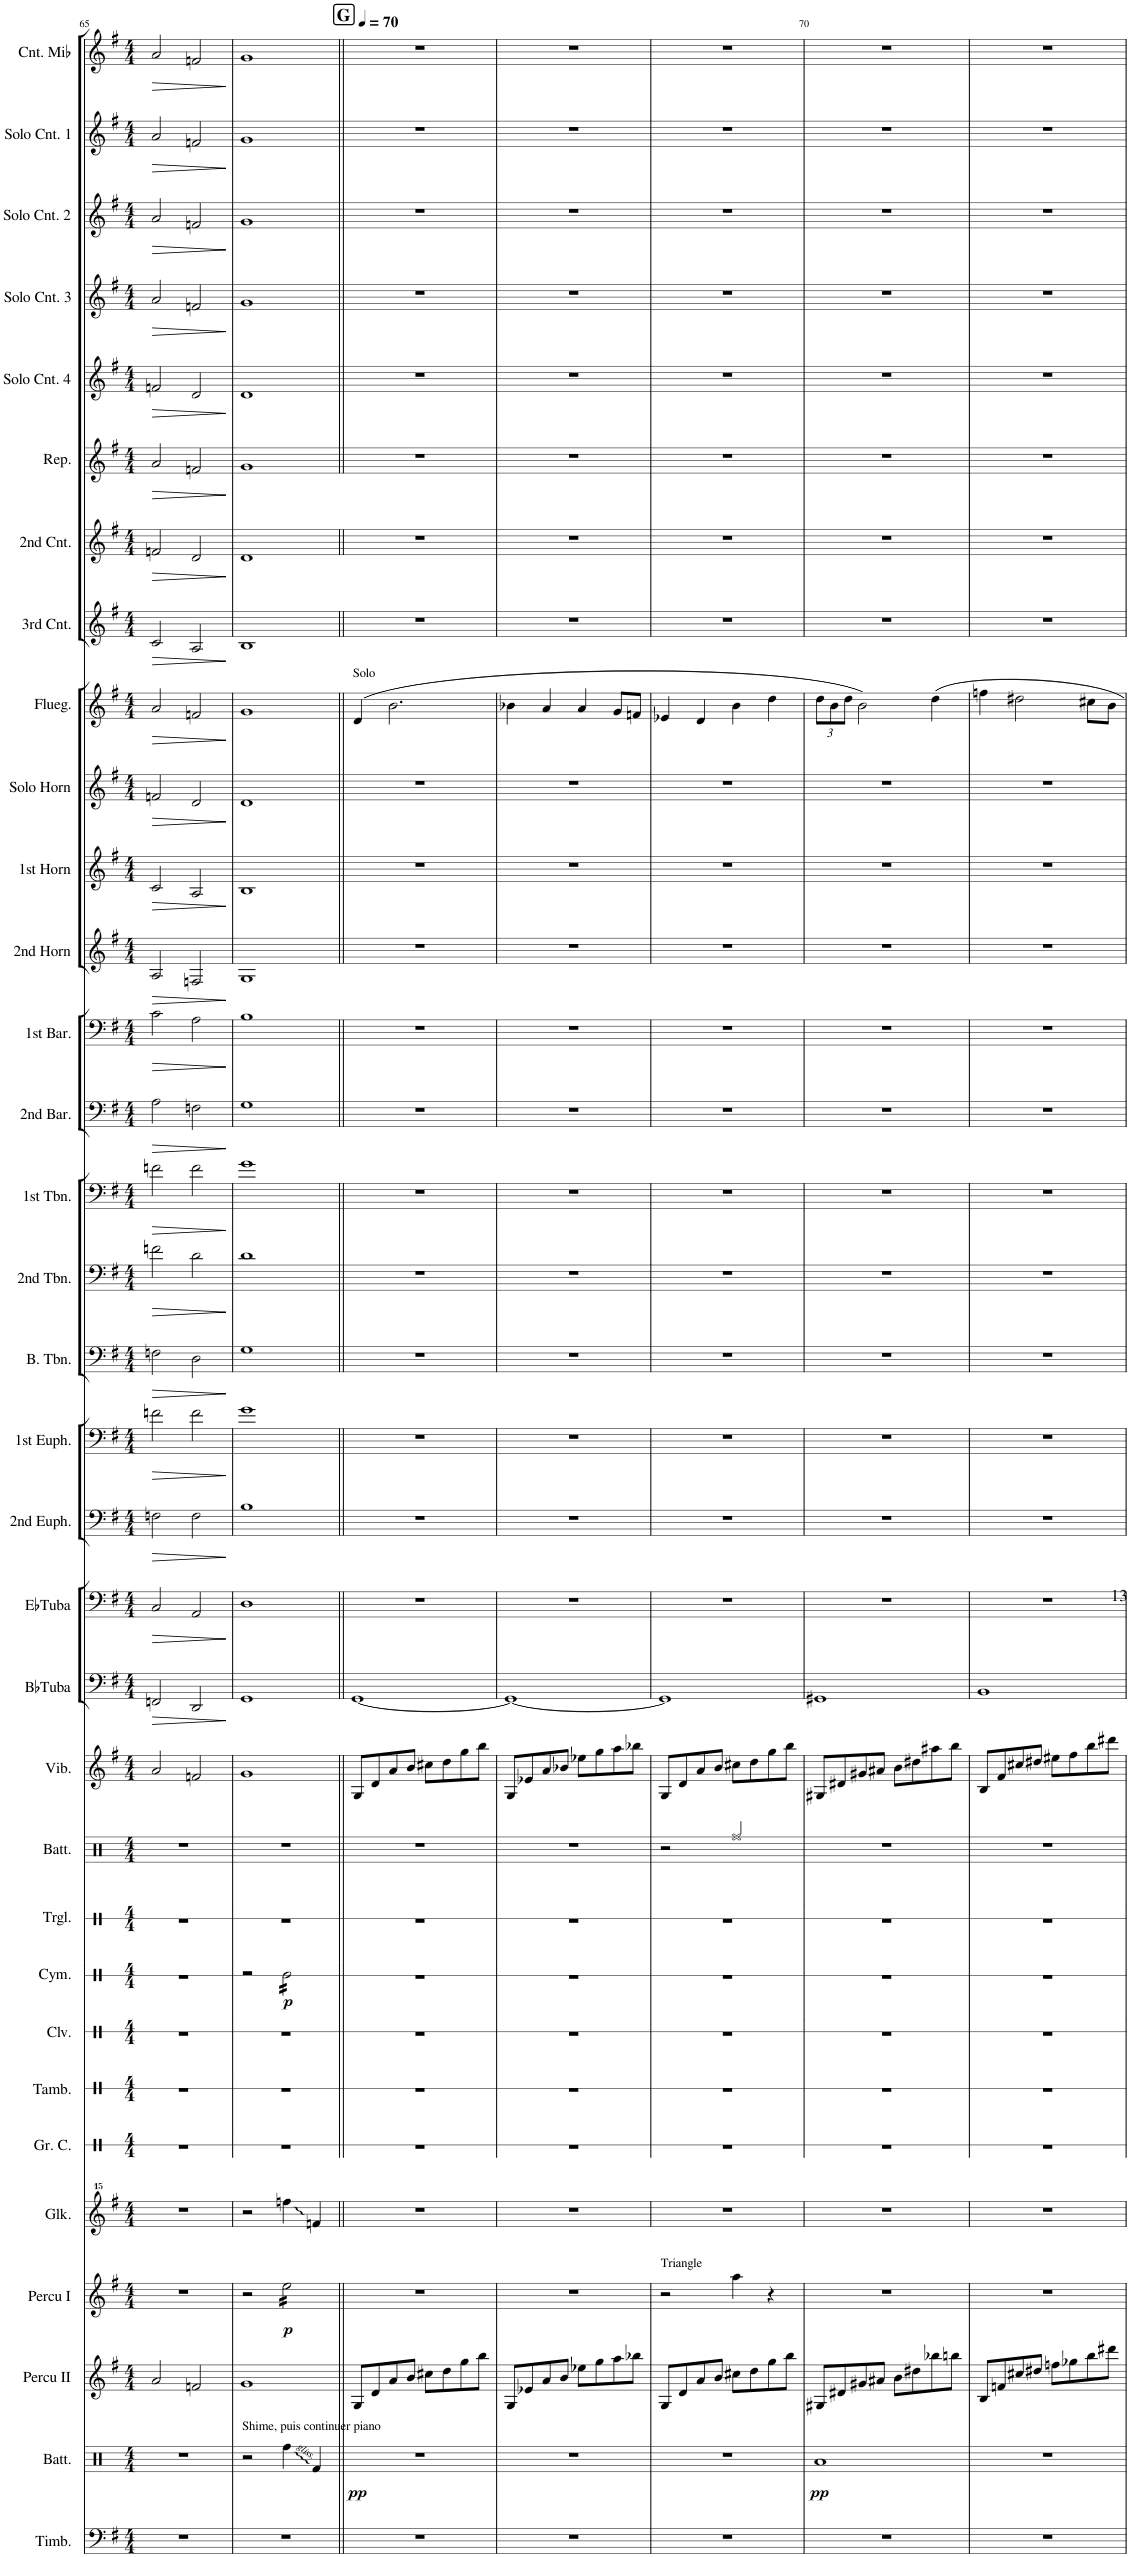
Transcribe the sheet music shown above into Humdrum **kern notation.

**kern	**kern	**dynam	**kern	**kern	**dynam	**kern	**kern	**kern	**kern	**kern	**dynam	**kern	**kern	**kern	**kern	**dynam	**kern	**dynam	**kern	**dynam	**kern	**dynam	**kern	**dynam	**kern	**dynam	**kern	**dynam	**kern	**dynam	**kern	**dynam	**kern	**dynam	**kern	**dynam	**kern	**dynam	**kern	**dynam	**kern	**dynam	**kern	**dynam	**kern	**dynam	**kern	**dynam	**kern	**dynam	**kern	**dynam	**kern	**dynam	**kern	**dynam
*part33	*part32	*part32	*part31	*part30	*part30	*part29	*part28	*part27	*part26	*part25	*part25	*part24	*part23	*part22	*part21	*part21	*part20	*part20	*part19	*part19	*part18	*part18	*part17	*part17	*part16	*part16	*part15	*part15	*part14	*part14	*part13	*part13	*part12	*part12	*part11	*part11	*part10	*part10	*part9	*part9	*part8	*part8	*part7	*part7	*part6	*part6	*part5	*part5	*part4	*part4	*part3	*part3	*part2	*part2	*part1	*part1
*staff33	*staff32	*staff32	*staff31	*staff30	*staff30	*staff29	*staff28	*staff27	*staff26	*staff25	*staff25	*staff24	*staff23	*staff22	*staff21	*staff21	*staff20	*staff20	*staff19	*staff19	*staff18	*staff18	*staff17	*staff17	*staff16	*staff16	*staff15	*staff15	*staff14	*staff14	*staff13	*staff13	*staff12	*staff12	*staff11	*staff11	*staff10	*staff10	*staff9	*staff9	*staff8	*staff8	*staff7	*staff7	*staff6	*staff6	*staff5	*staff5	*staff4	*staff4	*staff3	*staff3	*staff2	*staff2	*staff1	*staff1
*I"Timbales	*I"Batterie	*	*I"Percu II	*I"Percu I	*	*I"Glockenspiel	*I"Grosse caisse	*I"Tambourin	*I"Claves	*I"Cymbale	*	*I"Triangle	*I"Batterie	*I"Vibraphone	*I"BbTuba	*	*I"EbTuba	*	*I"2nd Euphonium	*	*I"1st Euphonium	*	*I"Bass Trombone	*	*I"2nd Trombone	*	*I"1st Trombone	*	*I"2nd Baryton	*	*I"1st Baryton	*	*I"2nd Horn	*	*I"1st Horn	*	*I"Solo Horn	*	*I"Fluegelhorn	*	*I"3rd Cornet	*	*I"2nd Cornet	*	*I"Repiano	*	*I"Solo Cornet 4	*	*I"Solo Cornet 3	*	*I"Solo Cornet 2	*	*I"Solo Cornet 1	*	*I"Cornet en Mib	*
*I'Timb.	*I'Batt.	*	*I'Percu II	*I'Percu I	*	*I'Glk.	*I'Gr. C.	*I'Tamb.	*I'Clv.	*I'Cym.	*	*I'Trgl.	*I'Batt.	*I'Vib.	*I'BbTuba	*	*I'EbTuba	*	*I'2nd Euph.	*	*I'1st Euph.	*	*I'B. Tbn.	*	*I'2nd Tbn.	*	*I'1st Tbn.	*	*I'2nd Bar.	*	*I'1st Bar.	*	*I'2nd Horn	*	*I'1st Horn	*	*I'Solo Horn	*	*I'Flueg.	*	*I'3rd Cnt.	*	*I'2nd Cnt.	*	*I'Rep.	*	*I'Solo Cnt. 4	*	*I'Solo Cnt. 3	*	*I'Solo Cnt. 2	*	*I'Solo Cnt. 1	*	*I'Cnt. Mib	*
!!LO:PB:g=z
*clefF4	*clefX	*	*clefG2	*clefG2	*	*clefG^^2	*clefX	*clefX	*clefX	*clefX	*	*clefX	*clefX	*clefG2	*clefF4	*	*clefF4	*	*clefF4	*	*clefF4	*	*clefF4	*	*clefF4	*	*clefF4	*	*clefF4	*	*clefF4	*	*clefG2	*	*clefG2	*	*clefG2	*	*clefG2	*	*clefG2	*	*clefG2	*	*clefG2	*	*clefG2	*	*clefG2	*	*clefG2	*	*clefG2	*	*clefG2	*
*	*	*	*	*	*	*	*	*	*	*	*	*	*	*	*	*	*	*	*	*	*	*	*	*	*	*	*	*	*ITrd4c7	*	*ITrd4c7	*	*ITrd4c7	*	*ITrd4c7	*	*ITrd4c7	*	*ITrd1c2	*	*ITrd1c2	*	*ITrd1c2	*	*ITrd1c2	*	*ITrd1c2	*	*ITrd1c2	*	*ITrd1c2	*	*ITrd1c2	*	*ITrd1c2	*
*k[f#]	*k[]	*	*k[f#]	*k[f#]	*	*k[f#]	*k[]	*k[]	*k[]	*k[]	*	*k[]	*k[]	*k[f#]	*k[f#]	*	*k[f#]	*	*k[f#]	*	*k[f#]	*	*k[f#]	*	*k[f#]	*	*k[f#]	*	*k[f#]	*	*k[f#]	*	*k[f#]	*	*k[f#]	*	*k[f#]	*	*k[f#]	*	*k[f#]	*	*k[f#]	*	*k[f#]	*	*k[f#]	*	*k[f#]	*	*k[f#]	*	*k[f#]	*	*k[f#]	*
*M4/4	*M4/4	*	*M4/4	*M4/4	*	*M4/4	*M4/4	*M4/4	*M4/4	*M4/4	*	*M4/4	*M4/4	*M4/4	*M4/4	*	*M4/4	*	*M4/4	*	*M4/4	*	*M4/4	*	*M4/4	*	*M4/4	*	*M4/4	*	*M4/4	*	*M4/4	*	*M4/4	*	*M4/4	*	*M4/4	*	*M4/4	*	*M4/4	*	*M4/4	*	*M4/4	*	*M4/4	*	*M4/4	*	*M4/4	*	*M4/4	*
=65	=65	=65	=65	=65	=65	=65	=65	=65	=65	=65	=65	=65	=65	=65	=65	=65	=65	=65	=65	=65	=65	=65	=65	=65	=65	=65	=65	=65	=65	=65	=65	=65	=65	=65	=65	=65	=65	=65	=65	=65	=65	=65	=65	=65	=65	=65	=65	=65	=65	=65	=65	=65	=65	=65	=65	=65
!	!	!	!	!	!	!	!	!	!	!	!	!	!	!	!	!LO:HP:b	!	!LO:HP:b	!	!LO:HP:b	!	!LO:HP:b	!	!LO:HP:b	!	!LO:HP:b	!	!LO:HP:b	!	!LO:HP:b	!	!LO:HP:b	!	!LO:HP:b	!	!LO:HP:b	!	!LO:HP:b	!	!LO:HP:b	!	!LO:HP:b	!	!LO:HP:b	!	!LO:HP:b	!	!LO:HP:b	!	!LO:HP:b	!	!LO:HP:b	!	!LO:HP:b	!	!LO:HP:b
1r	1r	.	2a/	1r	.	1r	1r	1r	1r	1r	.	1r	1r	2a/	2FFn/	>	2C/	>	2Fn\	>	2fn\	>	2Fn\	>	2fn\	>	2fn\	>	2A\	>	2c\	>	2A/	>	2c/	>	2fn/	>	2a/	>	2c/	>	2fn/	>	2a/	>	2fn/	>	2a/	>	2a/	>	2a/	>	2a/	>
.	.	.	2fn/	.	.	.	.	.	.	.	.	.	.	2fn/	2DD/	.	2AA/	.	2F\	.	2f\	.	2D\	.	2d\	.	2f\	.	2Fn\	.	2A\	.	2Fn/	.	2A/	.	2d/	.	2fn/	.	2A/	.	2d/	.	2fn/	.	2d/	.	2fn/	.	2fn/	.	2fn/	.	2fn/	.
.	.	.	.	.	.	.	.	.	.	.	.	.	.	.	.	]	.	]	.	]	.	]	.	]	.	]	.	]	.	]	.	]	.	]	.	]	.	]	.	]	.	]	.	]	.	]	.	]	.	]	.	]	.	]	.	]
=66	=66	=66	=66	=66	=66	=66	=66	=66	=66	=66	=66	=66	=66	=66	=66	=66	=66	=66	=66	=66	=66	=66	=66	=66	=66	=66	=66	=66	=66	=66	=66	=66	=66	=66	=66	=66	=66	=66	=66	=66	=66	=66	=66	=66	=66	=66	=66	=66	=66	=66	=66	=66	=66	=66	=66	=66
!	!LO:TX:a:t=Shime, puis continuer piano	!	!	!	!	!	!	!	!	!	!	!	!	!	!	!	!	!	!	!	!	!	!	!	!	!	!	!	!	!	!	!	!	!	!	!	!	!	!	!	!	!	!	!	!	!	!	!	!	!	!	!	!	!	!	!
1r	2r	.	1g	2r	.	2r	1r	1r	1r	2r	.	1r	1r	1g	1GG	.	1D	.	1B	.	1g	.	1G	.	1d	.	1g	.	1G	.	1B	.	1G	.	1B	.	1d	.	1g	.	1B	.	1d	.	1g	.	1d	.	1g	.	1g	.	1g	.	1g	.
!	!	!	!	!	!LO:DY:b	!	!	!	!	!	!LO:DY:b	!	!	!	!	!	!	!	!	!	!	!	!	!	!	!	!	!	!	!	!	!	!	!	!	!	!	!	!	!	!	!	!	!	!	!	!	!	!	!	!	!	!	!	!	!
*	*	*	*	*tremolo	*	*	*	*	*	*	*	*	*	*	*	*	*	*	*	*	*	*	*	*	*	*	*	*	*	*	*	*	*	*	*	*	*	*	*	*	*	*	*	*	*	*	*	*	*	*	*	*	*	*	*	*
*	*	*	*	*	*	*	*	*	*	*tremolo	*	*	*	*	*	*	*	*	*	*	*	*	*	*	*	*	*	*	*	*	*	*	*	*	*	*	*	*	*	*	*	*	*	*	*	*	*	*	*	*	*	*	*	*	*	*
.	4Rff\	.	.	16ee\LL	p	4ffffn\	.	.	.	16Re\LL	p	.	.	.	.	.	.	.	.	.	.	.	.	.	.	.	.	.	.	.	.	.	.	.	.	.	.	.	.	.	.	.	.	.	.	.	.	.	.	.	.	.	.	.	.	.
.	.	.	.	16ee\	.	.	.	.	.	16Re\	.	.	.	.	.	.	.	.	.	.	.	.	.	.	.	.	.	.	.	.	.	.	.	.	.	.	.	.	.	.	.	.	.	.	.	.	.	.	.	.	.	.	.	.	.	.
.	.	.	.	16ee\	.	.	.	.	.	16Re\	.	.	.	.	.	.	.	.	.	.	.	.	.	.	.	.	.	.	.	.	.	.	.	.	.	.	.	.	.	.	.	.	.	.	.	.	.	.	.	.	.	.	.	.	.	.
.	.	.	.	16ee\	.	.	.	.	.	16Re\	.	.	.	.	.	.	.	.	.	.	.	.	.	.	.	.	.	.	.	.	.	.	.	.	.	.	.	.	.	.	.	.	.	.	.	.	.	.	.	.	.	.	.	.	.	.
.	4Rf/	.	.	16ee\	.	4fffn/	.	.	.	16Re\	.	.	.	.	.	.	.	.	.	.	.	.	.	.	.	.	.	.	.	.	.	.	.	.	.	.	.	.	.	.	.	.	.	.	.	.	.	.	.	.	.	.	.	.	.	.
.	.	.	.	16ee\	.	.	.	.	.	16Re\	.	.	.	.	.	.	.	.	.	.	.	.	.	.	.	.	.	.	.	.	.	.	.	.	.	.	.	.	.	.	.	.	.	.	.	.	.	.	.	.	.	.	.	.	.	.
.	.	.	.	16ee\	.	.	.	.	.	16Re\	.	.	.	.	.	.	.	.	.	.	.	.	.	.	.	.	.	.	.	.	.	.	.	.	.	.	.	.	.	.	.	.	.	.	.	.	.	.	.	.	.	.	.	.	.	.
.	.	.	.	16ee\JJ	.	.	.	.	.	16Re\JJ	.	.	.	.	.	.	.	.	.	.	.	.	.	.	.	.	.	.	.	.	.	.	.	.	.	.	.	.	.	.	.	.	.	.	.	.	.	.	.	.	.	.	.	.	.	.
*	*	*	*	*	*	*	*	*	*	*Xtremolo	*	*	*	*	*	*	*	*	*	*	*	*	*	*	*	*	*	*	*	*	*	*	*	*	*	*	*	*	*	*	*	*	*	*	*	*	*	*	*	*	*	*	*	*	*	*
*	*	*	*	*Xtremolo	*	*	*	*	*	*	*	*	*	*	*	*	*	*	*	*	*	*	*	*	*	*	*	*	*	*	*	*	*	*	*	*	*	*	*	*	*	*	*	*	*	*	*	*	*	*	*	*	*	*	*	*
=67||	=67||	=67||	=67||	=67||	=67||	=67||	=67||	=67||	=67||	=67||	=67||	=67||	=67||	=67||	=67||	=67||	=67||	=67||	=67||	=67||	=67||	=67||	=67||	=67||	=67||	=67||	=67||	=67||	=67||	=67||	=67||	=67||	=67||	=67||	=67||	=67||	=67||	=67||	=67||	=67||	=67||	=67||	=67||	=67||	=67||	=67||	=67||	=67||	=67||	=67||	=67||	=67||	=67||	=67||	=67||	=67||
!!LO:REH:place=s1:a:B:cj:fs=14:t=G
*	*	*	*	*	*	*	*	*	*	*	*	*	*	*	*	*	*	*	*	*	*	*	*	*	*	*	*	*	*	*	*	*	*	*	*	*	*	*	*	*	*	*	*	*	*	*	*	*	*	*	*	*	*	*	*MM70	*
!	!	!	!	!	!	!	!	!	!	!	!	!	!	!	!	!	!	!	!	!	!	!	!	!	!	!	!	!	!	!	!	!	!	!	!	!	!	!	!LO:TX:a:t=Solo	!	!	!	!	!	!	!	!	!	!	!	!	!	!	!	!	!
!	!	!LO:DY:b	!	!	!	!	!	!	!	!	!	!	!	!	!	!	!	!	!	!	!	!	!	!	!	!	!	!	!	!	!	!	!	!	!	!	!	!	!	!	!	!	!	!	!	!	!	!	!	!	!	!	!	!	!	!
1r	1r	pp	8G/L	1r	.	1r	1r	1r	1r	1r	.	1r	1r	8G/L	[1GG	.	1r	.	1r	.	1r	.	1r	.	1r	.	1r	.	1r	.	1r	.	1r	.	1r	.	1r	.	(4d/	.	1r	.	1r	.	1r	.	1r	.	1r	.	1r	.	1r	.	1r	.
.	.	.	8d/	.	.	.	.	.	.	.	.	.	.	8d/	.	.	.	.	.	.	.	.	.	.	.	.	.	.	.	.	.	.	.	.	.	.	.	.	.	.	.	.	.	.	.	.	.	.	.	.	.	.	.	.	.	.
.	.	.	8a/	.	.	.	.	.	.	.	.	.	.	8a/	.	.	.	.	.	.	.	.	.	.	.	.	.	.	.	.	.	.	.	.	.	.	.	.	2.b\	.	.	.	.	.	.	.	.	.	.	.	.	.	.	.	.	.
.	.	.	8b/J	.	.	.	.	.	.	.	.	.	.	8b/J	.	.	.	.	.	.	.	.	.	.	.	.	.	.	.	.	.	.	.	.	.	.	.	.	.	.	.	.	.	.	.	.	.	.	.	.	.	.	.	.	.	.
.	.	.	8cc#X\L	.	.	.	.	.	.	.	.	.	.	8cc#X\L	.	.	.	.	.	.	.	.	.	.	.	.	.	.	.	.	.	.	.	.	.	.	.	.	.	.	.	.	.	.	.	.	.	.	.	.	.	.	.	.	.	.
.	.	.	8dd\	.	.	.	.	.	.	.	.	.	.	8dd\	.	.	.	.	.	.	.	.	.	.	.	.	.	.	.	.	.	.	.	.	.	.	.	.	.	.	.	.	.	.	.	.	.	.	.	.	.	.	.	.	.	.
.	.	.	8gg\	.	.	.	.	.	.	.	.	.	.	8gg\	.	.	.	.	.	.	.	.	.	.	.	.	.	.	.	.	.	.	.	.	.	.	.	.	.	.	.	.	.	.	.	.	.	.	.	.	.	.	.	.	.	.
.	.	.	8bb\J	.	.	.	.	.	.	.	.	.	.	8bb\J	.	.	.	.	.	.	.	.	.	.	.	.	.	.	.	.	.	.	.	.	.	.	.	.	.	.	.	.	.	.	.	.	.	.	.	.	.	.	.	.	.	.
=68	=68	=68	=68	=68	=68	=68	=68	=68	=68	=68	=68	=68	=68	=68	=68	=68	=68	=68	=68	=68	=68	=68	=68	=68	=68	=68	=68	=68	=68	=68	=68	=68	=68	=68	=68	=68	=68	=68	=68	=68	=68	=68	=68	=68	=68	=68	=68	=68	=68	=68	=68	=68	=68	=68	=68	=68
1r	1r	.	8G/L	1r	.	1r	1r	1r	1r	1r	.	1r	1r	8G/L	1GG_	.	1r	.	1r	.	1r	.	1r	.	1r	.	1r	.	1r	.	1r	.	1r	.	1r	.	1r	.	4b-X\	.	1r	.	1r	.	1r	.	1r	.	1r	.	1r	.	1r	.	1r	.
.	.	.	8e-X/	.	.	.	.	.	.	.	.	.	.	8e-X/	.	.	.	.	.	.	.	.	.	.	.	.	.	.	.	.	.	.	.	.	.	.	.	.	.	.	.	.	.	.	.	.	.	.	.	.	.	.	.	.	.	.
.	.	.	8a/	.	.	.	.	.	.	.	.	.	.	8a/	.	.	.	.	.	.	.	.	.	.	.	.	.	.	.	.	.	.	.	.	.	.	.	.	4a/	.	.	.	.	.	.	.	.	.	.	.	.	.	.	.	.	.
.	.	.	8b/J	.	.	.	.	.	.	.	.	.	.	8b-X/J	.	.	.	.	.	.	.	.	.	.	.	.	.	.	.	.	.	.	.	.	.	.	.	.	.	.	.	.	.	.	.	.	.	.	.	.	.	.	.	.	.	.
.	.	.	8ee-X\L	.	.	.	.	.	.	.	.	.	.	8ee-X\L	.	.	.	.	.	.	.	.	.	.	.	.	.	.	.	.	.	.	.	.	.	.	.	.	4a/	.	.	.	.	.	.	.	.	.	.	.	.	.	.	.	.	.
.	.	.	8gg\	.	.	.	.	.	.	.	.	.	.	8gg\	.	.	.	.	.	.	.	.	.	.	.	.	.	.	.	.	.	.	.	.	.	.	.	.	.	.	.	.	.	.	.	.	.	.	.	.	.	.	.	.	.	.
.	.	.	8aa\	.	.	.	.	.	.	.	.	.	.	8aa\	.	.	.	.	.	.	.	.	.	.	.	.	.	.	.	.	.	.	.	.	.	.	.	.	8g/L	.	.	.	.	.	.	.	.	.	.	.	.	.	.	.	.	.
.	.	.	8bb-X\J	.	.	.	.	.	.	.	.	.	.	8bb-X\J	.	.	.	.	.	.	.	.	.	.	.	.	.	.	.	.	.	.	.	.	.	.	.	.	8fn/J	.	.	.	.	.	.	.	.	.	.	.	.	.	.	.	.	.
=69	=69	=69	=69	=69	=69	=69	=69	=69	=69	=69	=69	=69	=69	=69	=69	=69	=69	=69	=69	=69	=69	=69	=69	=69	=69	=69	=69	=69	=69	=69	=69	=69	=69	=69	=69	=69	=69	=69	=69	=69	=69	=69	=69	=69	=69	=69	=69	=69	=69	=69	=69	=69	=69	=69	=69	=69
!	!	!	!	!LO:TX:a:t=Triangle	!	!	!	!	!	!	!	!	!	!	!	!	!	!	!	!	!	!	!	!	!	!	!	!	!	!	!	!	!	!	!	!	!	!	!	!	!	!	!	!	!	!	!	!	!	!	!	!	!	!	!	!
1r	1r	.	8G/L	2r	.	1r	1r	1r	1r	1r	.	1r	2r	8G/L	1GG]	.	1r	.	1r	.	1r	.	1r	.	1r	.	1r	.	1r	.	1r	.	1r	.	1r	.	1r	.	4e-X/	.	1r	.	1r	.	1r	.	1r	.	1r	.	1r	.	1r	.	1r	.
.	.	.	8d/	.	.	.	.	.	.	.	.	.	.	8d/	.	.	.	.	.	.	.	.	.	.	.	.	.	.	.	.	.	.	.	.	.	.	.	.	.	.	.	.	.	.	.	.	.	.	.	.	.	.	.	.	.	.
.	.	.	8a/	.	.	.	.	.	.	.	.	.	.	8a/	.	.	.	.	.	.	.	.	.	.	.	.	.	.	.	.	.	.	.	.	.	.	.	.	4d/	.	.	.	.	.	.	.	.	.	.	.	.	.	.	.	.	.
.	.	.	8b/J	.	.	.	.	.	.	.	.	.	.	8b/J	.	.	.	.	.	.	.	.	.	.	.	.	.	.	.	.	.	.	.	.	.	.	.	.	.	.	.	.	.	.	.	.	.	.	.	.	.	.	.	.	.	.
.	.	.	8cc#X\L	4aa\	.	.	.	.	.	.	.	.	2Rff/	8cc#X\L	.	.	.	.	.	.	.	.	.	.	.	.	.	.	.	.	.	.	.	.	.	.	.	.	4b\	.	.	.	.	.	.	.	.	.	.	.	.	.	.	.	.	.
.	.	.	8dd\	.	.	.	.	.	.	.	.	.	.	8dd\	.	.	.	.	.	.	.	.	.	.	.	.	.	.	.	.	.	.	.	.	.	.	.	.	.	.	.	.	.	.	.	.	.	.	.	.	.	.	.	.	.	.
.	.	.	8gg\	4r	.	.	.	.	.	.	.	.	.	8gg\	.	.	.	.	.	.	.	.	.	.	.	.	.	.	.	.	.	.	.	.	.	.	.	.	4dd\	.	.	.	.	.	.	.	.	.	.	.	.	.	.	.	.	.
.	.	.	8bb\J	.	.	.	.	.	.	.	.	.	.	8bb\J	.	.	.	.	.	.	.	.	.	.	.	.	.	.	.	.	.	.	.	.	.	.	.	.	.	.	.	.	.	.	.	.	.	.	.	.	.	.	.	.	.	.
=70	=70	=70	=70	=70	=70	=70	=70	=70	=70	=70	=70	=70	=70	=70	=70	=70	=70	=70	=70	=70	=70	=70	=70	=70	=70	=70	=70	=70	=70	=70	=70	=70	=70	=70	=70	=70	=70	=70	=70	=70	=70	=70	=70	=70	=70	=70	=70	=70	=70	=70	=70	=70	=70	=70	=70	=70
*	*	*	*	*	*	*	*	*	*	*	*	*	*	*	*	*	*	*	*	*	*	*	*	*	*	*	*	*	*	*	*	*	*	*	*	*	*	*	*Xbrackettup	*	*	*	*	*	*	*	*	*	*	*	*	*	*	*	*	*
!	!	!LO:DY:b	!	!	!	!	!	!	!	!	!	!	!	!	!	!	!	!	!	!	!	!	!	!	!	!	!	!	!	!	!	!	!	!	!	!	!	!	!	!	!	!	!	!	!	!	!	!	!	!	!	!	!	!	!	!
1r	1Ra	pp	8G#X/L	1r	.	1r	1r	1r	1r	1r	.	1r	1r	8G#X/L	1GG#X	.	1r	.	1r	.	1r	.	1r	.	1r	.	1r	.	1r	.	1r	.	1r	.	1r	.	1r	.	12dd\L	.	1r	.	1r	.	1r	.	1r	.	1r	.	1r	.	1r	.	1r	.
.	.	.	.	.	.	.	.	.	.	.	.	.	.	.	.	.	.	.	.	.	.	.	.	.	.	.	.	.	.	.	.	.	.	.	.	.	.	.	12b\	.	.	.	.	.	.	.	.	.	.	.	.	.	.	.	.	.
.	.	.	8d#X/	.	.	.	.	.	.	.	.	.	.	8d#X/	.	.	.	.	.	.	.	.	.	.	.	.	.	.	.	.	.	.	.	.	.	.	.	.	.	.	.	.	.	.	.	.	.	.	.	.	.	.	.	.	.	.
.	.	.	.	.	.	.	.	.	.	.	.	.	.	.	.	.	.	.	.	.	.	.	.	.	.	.	.	.	.	.	.	.	.	.	.	.	.	.	12dd\J	.	.	.	.	.	.	.	.	.	.	.	.	.	.	.	.	.
.	.	.	8g#X/	.	.	.	.	.	.	.	.	.	.	8g#X/	.	.	.	.	.	.	.	.	.	.	.	.	.	.	.	.	.	.	.	.	.	.	.	.	2b\)	.	.	.	.	.	.	.	.	.	.	.	.	.	.	.	.	.
.	.	.	8a#X/J	.	.	.	.	.	.	.	.	.	.	8a#X/J	.	.	.	.	.	.	.	.	.	.	.	.	.	.	.	.	.	.	.	.	.	.	.	.	.	.	.	.	.	.	.	.	.	.	.	.	.	.	.	.	.	.
.	.	.	8b\L	.	.	.	.	.	.	.	.	.	.	8b\L	.	.	.	.	.	.	.	.	.	.	.	.	.	.	.	.	.	.	.	.	.	.	.	.	.	.	.	.	.	.	.	.	.	.	.	.	.	.	.	.	.	.
.	.	.	8dd#X\	.	.	.	.	.	.	.	.	.	.	8dd#X\	.	.	.	.	.	.	.	.	.	.	.	.	.	.	.	.	.	.	.	.	.	.	.	.	.	.	.	.	.	.	.	.	.	.	.	.	.	.	.	.	.	.
.	.	.	8bb-X\	.	.	.	.	.	.	.	.	.	.	8aa#X\	.	.	.	.	.	.	.	.	.	.	.	.	.	.	.	.	.	.	.	.	.	.	.	.	4dd\	.	.	.	.	.	.	.	.	.	.	.	.	.	.	.	.	.
.	.	.	8bbn\J	.	.	.	.	.	.	.	.	.	.	8bb\J	.	.	.	.	.	.	.	.	.	.	.	.	.	.	.	.	.	.	.	.	.	.	.	.	.	.	.	.	.	.	.	.	.	.	.	.	.	.	.	.	.	.
=71	=71	=71	=71	=71	=71	=71	=71	=71	=71	=71	=71	=71	=71	=71	=71	=71	=71	=71	=71	=71	=71	=71	=71	=71	=71	=71	=71	=71	=71	=71	=71	=71	=71	=71	=71	=71	=71	=71	=71	=71	=71	=71	=71	=71	=71	=71	=71	=71	=71	=71	=71	=71	=71	=71	=71	=71
1r	1r	.	8B/L	1r	.	1r	1r	1r	1r	1r	.	1r	1r	8B/L	1BB	.	1r	.	1r	.	1r	.	1r	.	1r	.	1r	.	1r	.	1r	.	1r	.	1r	.	1r	.	4ffn\	.	1r	.	1r	.	1r	.	1r	.	1r	.	1r	.	1r	.	1r	.
.	.	.	8fn/	.	.	.	.	.	.	.	.	.	.	8f#/	.	.	.	.	.	.	.	.	.	.	.	.	.	.	.	.	.	.	.	.	.	.	.	.	.	.	.	.	.	.	.	.	.	.	.	.	.	.	.	.	.	.
.	.	.	8cc#X/	.	.	.	.	.	.	.	.	.	.	8cc#X/	.	.	.	.	.	.	.	.	.	.	.	.	.	.	.	.	.	.	.	.	.	.	.	.	2dd#X\	.	.	.	.	.	.	.	.	.	.	.	.	.	.	.	.	.
.	.	.	8dd#X/J	.	.	.	.	.	.	.	.	.	.	8dd#X/J	.	.	.	.	.	.	.	.	.	.	.	.	.	.	.	.	.	.	.	.	.	.	.	.	.	.	.	.	.	.	.	.	.	.	.	.	.	.	.	.	.	.
.	.	.	8ffn\L	.	.	.	.	.	.	.	.	.	.	8ee#X\L	.	.	.	.	.	.	.	.	.	.	.	.	.	.	.	.	.	.	.	.	.	.	.	.	.	.	.	.	.	.	.	.	.	.	.	.	.	.	.	.	.	.
.	.	.	8gg-X\	.	.	.	.	.	.	.	.	.	.	8ff#\	.	.	.	.	.	.	.	.	.	.	.	.	.	.	.	.	.	.	.	.	.	.	.	.	.	.	.	.	.	.	.	.	.	.	.	.	.	.	.	.	.	.
.	.	.	8bb\	.	.	.	.	.	.	.	.	.	.	8bb\	.	.	.	.	.	.	.	.	.	.	.	.	.	.	.	.	.	.	.	.	.	.	.	.	8cc#X\L	.	.	.	.	.	.	.	.	.	.	.	.	.	.	.	.	.
.	.	.	8ddd#X\J	.	.	.	.	.	.	.	.	.	.	8ddd#X\J	.	.	.	.	.	.	.	.	.	.	.	.	.	.	.	.	.	.	.	.	.	.	.	.	8b\J	.	.	.	.	.	.	.	.	.	.	.	.	.	.	.	.	.
=	=	=	=	=	=	=	=	=	=	=	=	=	=	=	=	=	=	=	=	=	=	=	=	=	=	=	=	=	=	=	=	=	=	=	=	=	=	=	=	=	=	=	=	=	=	=	=	=	=	=	=	=	=	=	=	=
*-	*-	*-	*-	*-	*-	*-	*-	*-	*-	*-	*-	*-	*-	*-	*-	*-	*-	*-	*-	*-	*-	*-	*-	*-	*-	*-	*-	*-	*-	*-	*-	*-	*-	*-	*-	*-	*-	*-	*-	*-	*-	*-	*-	*-	*-	*-	*-	*-	*-	*-	*-	*-	*-	*-	*-	*-
